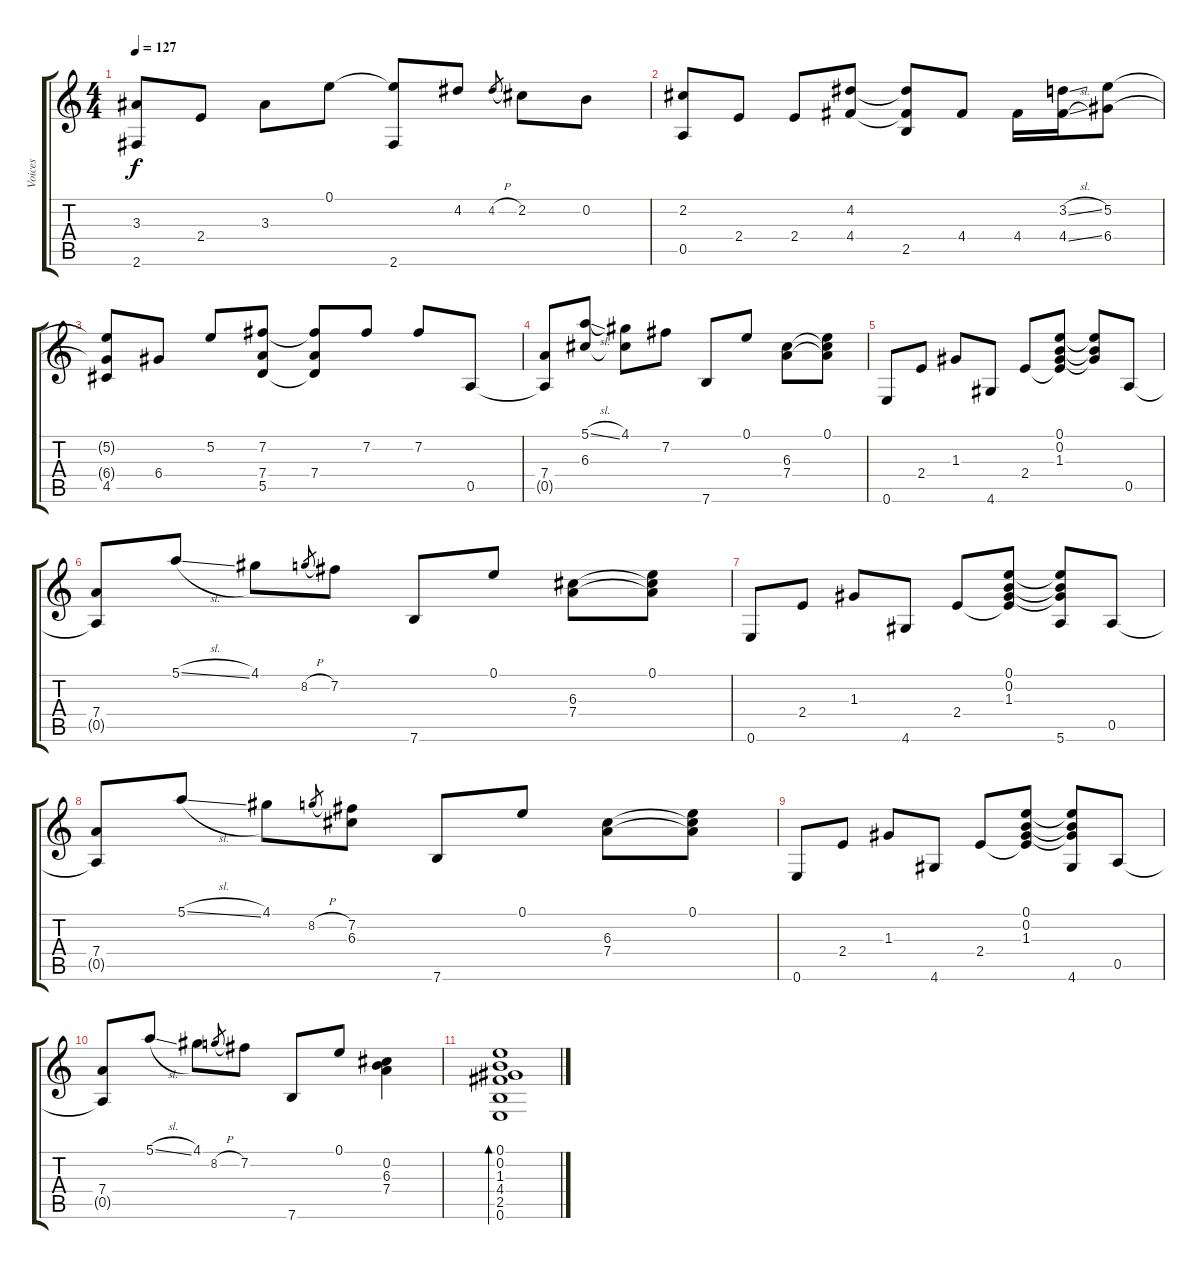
\track ("Voices" "Voices") {instrument acousticguitarnylon}
\staff {score tabs}
\tuning (E4 B3 G3 D3 A2 E2) {hide}
\ts (4 4)
\tempo 127
\clef g2
\ks c
(3.3{t} 2.6).8{dy f} 2.4.8 3.3.8 0.1.8 (0.1{t} 2.6).8 4.2.8 4.2{h}.8{gr} 2.2.8 0.2.8 |
(2.2 0.5).8 2.4.8 2.4.8 (4.2 4.4).8 (4.2{t} 4.4{t} 2.5).8 4.4.8 4.4.16 (3.2{sl} 4.4{sl}).16 (5.2 6.4).8 |
(5.2{t} 6.4{t} 4.5).8 6.4.8 5.2.8 (7.2 7.4 5.5).8 (7.2{t} 7.4 5.5{t}).8 7.2.8 7.2.8 0.5.8 |
(7.4 0.5{t}).8 (5.1{sl} 6.3).8 (4.1 6.3{t}).8 7.2.8 7.6.8 0.1.8 (6.3 7.4).8 (0.1 6.3{t} 7.4{t}).8 |
0.6.8 2.4.8 1.3.8 4.6.8 2.4.8 (0.1 0.2 1.3 2.4{t}).8 (0.1{t} 0.2{t} 1.3{t}).8 0.5.8 |
(7.4 0.5{t}).8 5.1{sl}.8 4.1.8 8.2{h}.8{gr} 7.2.8 7.6.8 0.1.8 (6.3 7.4).8 (0.1 6.3{t} 7.4{t}).8 |
0.6.8 2.4.8 1.3.8 4.6.8 2.4.8 (0.1 0.2 1.3 2.4{t}).8 (0.1{t} 0.2{t} 1.3{t} 5.6).8 0.5.8 |
(7.4 0.5{t}).8 5.1{sl}.8 4.1.8 8.2{h}.8{gr} (7.2 6.3).8 7.6.8 0.1.8 (6.3 7.4).8 (0.1 6.3{t} 7.4{t}).8 |
0.6.8 2.4.8 1.3.8 4.6.8 2.4.8 (0.1 0.2 1.3 2.4{t}).8 (0.1{t} 0.2{t} 1.3{t} 4.6).8 0.5.8 |
(7.4 0.5{t}).8 5.1{sl}.8 4.1.8 8.2{h}.8{gr} 7.2.8 7.6.8 0.1.8 (0.2 6.3 7.4).4 |
(0.1 0.2 1.3 4.4 2.5 0.6).1{bd 480}
